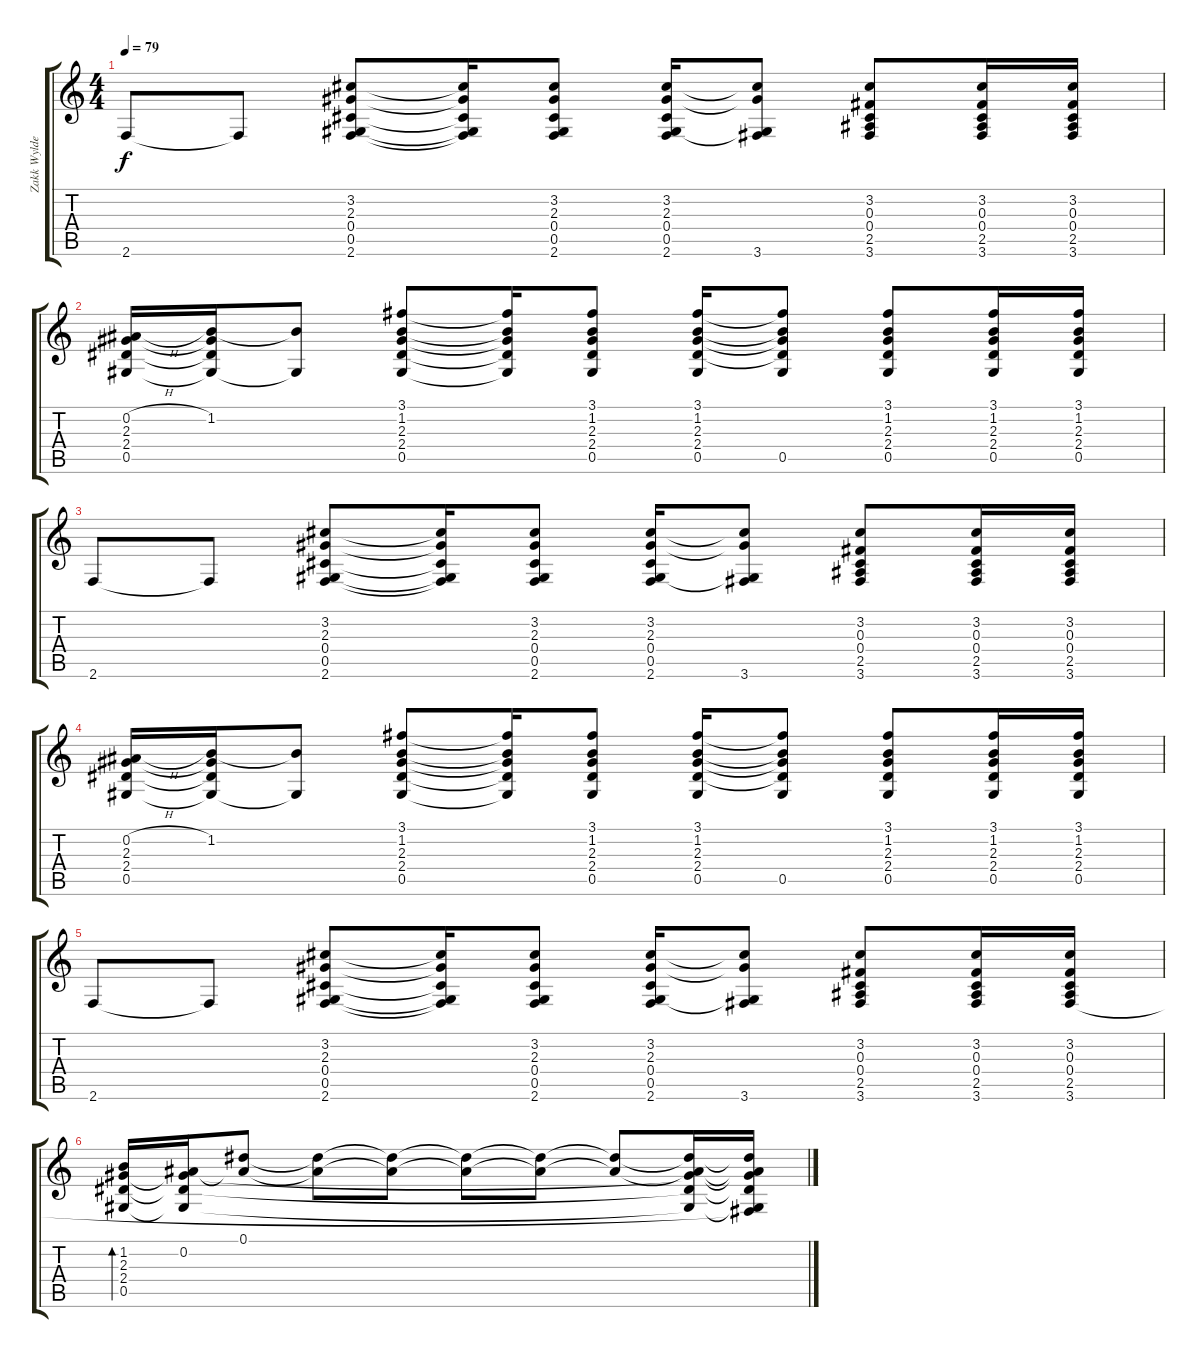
\track ("Zakk Wylde (Acoustic)" "Zakk Wylde") {instrument acousticguitarsteel}
\staff {score tabs}
\tuning (Eb4 Bb3 Gb3 Db3 Ab2 Eb2) {hide}
\ts (4 4)
\tempo 79
\clef g2
\ks c
2.6.8{dy f} 2.6{t}.8 (3.2 2.3 0.4 0.5 2.6).8 (3.2{t} 2.3{t} 0.4{t} 0.5{t} 2.6{t}).16 (3.2 2.3 0.4 0.5 2.6).8 (3.2 2.3 0.4 0.5 2.6).16 (3.2{t} 2.3{t} 0.5{t} 3.6).8 (3.2 0.3 0.4 2.5 3.6).8 (3.2 0.3 0.4 2.5 3.6).16 (3.2 0.3 0.4 2.5 3.6).16 |
(0.2{h} 2.3 2.4 0.5).16 (1.2 2.3{t} 2.4{t} 0.5{t}).16 (1.2{t} 0.5{t}).8 (3.1 1.2 2.3 2.4 0.5).8 (3.1{t} 1.2{t} 2.3{t} 2.4{t} 0.5{t}).16 (3.1 1.2 2.3 2.4 0.5).8 (3.1 1.2 2.3 2.4 0.5).16 (3.1{t} 1.2{t} 2.3{t} 2.4{t} 0.5).8 (3.1 1.2 2.3 2.4 0.5).8 (3.1 1.2 2.3 2.4 0.5).16 (3.1 1.2 2.3 2.4 0.5).16 |
2.6.8 2.6{t}.8 (3.2 2.3 0.4 0.5 2.6).8 (3.2{t} 2.3{t} 0.4{t} 0.5{t} 2.6{t}).16 (3.2 2.3 0.4 0.5 2.6).8 (3.2 2.3 0.4 0.5 2.6).16 (3.2{t} 2.3{t} 0.5{t} 3.6).8 (3.2 0.3 0.4 2.5 3.6).8 (3.2 0.3 0.4 2.5 3.6).16 (3.2 0.3 0.4 2.5 3.6).16 |
(0.2{h} 2.3 2.4 0.5).16 (1.2 2.3{t} 2.4{t} 0.5{t}).16 (1.2{t} 0.5{t}).8 (3.1 1.2 2.3 2.4 0.5).8 (3.1{t} 1.2{t} 2.3{t} 2.4{t} 0.5{t}).16 (3.1 1.2 2.3 2.4 0.5).8 (3.1 1.2 2.3 2.4 0.5).16 (3.1{t} 1.2{t} 2.3{t} 2.4{t} 0.5).8 (3.1 1.2 2.3 2.4 0.5).8 (3.1 1.2 2.3 2.4 0.5).16 (3.1 1.2 2.3 2.4 0.5).16 |
2.6.8 2.6{t}.8 (3.2 2.3 0.4 0.5 2.6).8 (3.2{t} 2.3{t} 0.4{t} 0.5{t} 2.6{t}).16 (3.2 2.3 0.4 0.5 2.6).8 (3.2 2.3 0.4 0.5 2.6).16 (3.2{t} 2.3{t} 0.5{t} 3.6).8 (3.2 0.3 0.4 2.5 3.6).8 (3.2 0.3 0.4 2.5 3.6).16 (3.2 0.3 0.4 2.5 3.6).16 |
(1.2 2.3 2.4 0.5).16{bd 480} (0.2 2.3{t} 2.4{t} 0.5{t}).16 (0.1 0.2{t}).8 (0.1{t} 0.2{t}).8 (0.1{t} 0.2{t}).8 (0.1{t} 0.2{t}).8 (0.1{t} 0.2{t}).8 (0.1{t} 0.2{t}).8 (0.1{t} 0.2{t} 2.3{t} 2.4{t} 0.5{t}).16 (0.1{t} 0.2{t} 2.3{t} 2.4{t} 0.5{t} 3.6{t}).16
